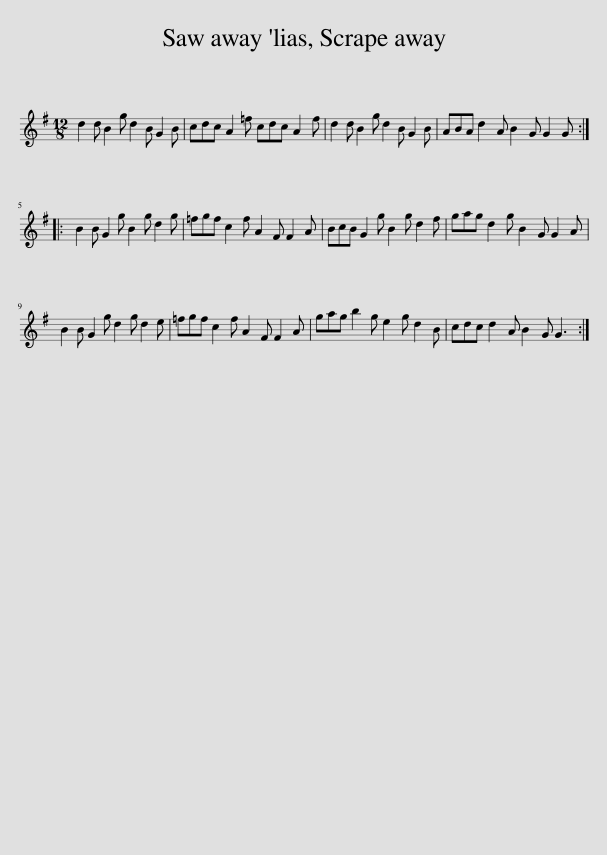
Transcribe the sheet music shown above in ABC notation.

X:1
L:1/8
M:12/8
I:linebreak $
K:G
V:1 treble
V:1
 d2 d B2 g d2 B G2 B | cdc A2 =f cdc A2 f | d2 d B2 g d2 B G2 B | ABA d2 A B2 G G2 G ::$ B2 B G2 g B2 g d2 g | %5
 =fgf c2 f A2 F F2 A | BcB G2 g B2 g d2 f | gag d2 g B2 G G2 A |$ B2 B G2 g d2 g d2 e | =fgf c2 f A2 F F2 A | %10
 gag b2 g e2 g d2 B | cdc d2 A B2 G G3 :| %12
